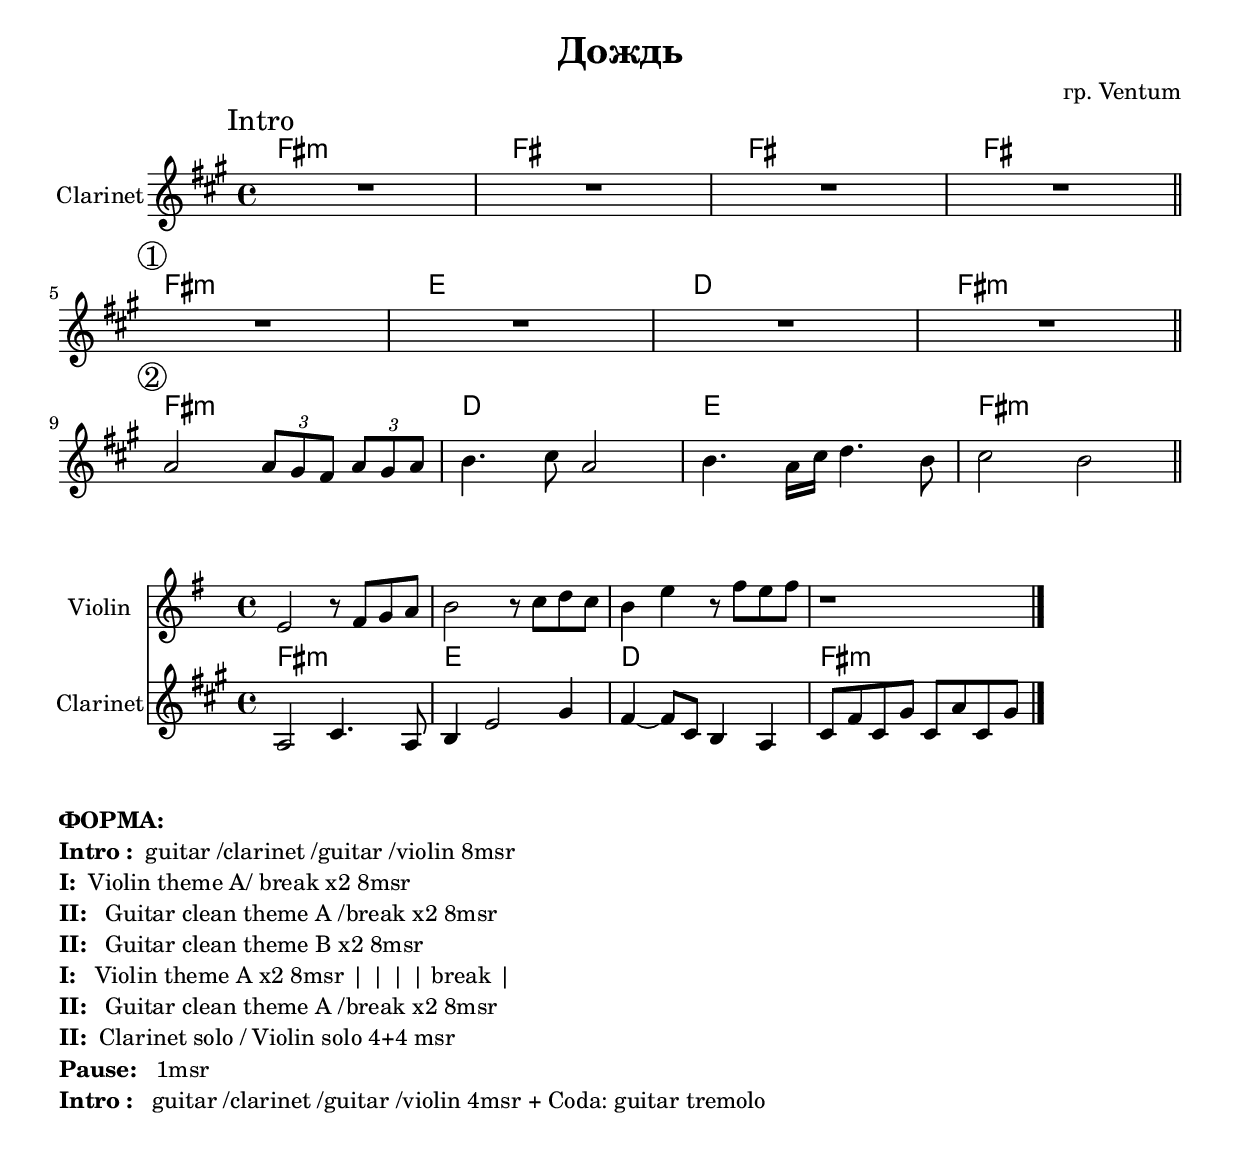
\version "2.18.2"

\header {
  title = "Дождь"
  composer = "гр. Ventum"
}

outKey = c' 

longBar = #(define-music-function (parser location ) ( ) #{ \once \override Staff.BarLine.bar-extent = #'(-3 . 3) #})

HrmIntro = \chordmode{e1:m e1 e e }
HrmA = \chordmode{e1:m d c e:m}
HrmB = \chordmode{e1:m c d e:m}

PIntro = {
	\tag #'Harmony {\HrmIntro}
	\tag #'Clarinet {\mark "Intro" R1*4 \bar "||"}
}

PA = {
	\tag #'Harmony {\HrmA}
	\tag #'Clarinet { \mark \markup{\circle "1"} R1*4  \bar "||"}
}

PB = {
	\tag #'Harmony {\HrmB}
	\tag #'Clarinet { \mark \markup{\circle "2"}
		\relative c''{g2 \tuplet 3/2 {g8 fis e} \tuplet 3/2 {g8 fis g} | a4. b8 g2 | a4. g16 b c4. a8 | b2 a \bar "||" }
	}
}


Music = {
	\PIntro \break
	\PA \break
	\PB \break
}

ViolinTheme = {
	\tag #'Harmony { \HrmA }
	\tag #'Violin {
		\relative c'{e2 r8 fis g a | b2 r8 c d c | b4 e r8 fis e fis | r1 \bar "|." }
	}
	\tag #'Clarinet {
		\relative c' {g2 b4. g8 | a4 d2 fis4 | e4~e8 b a4 g | b8 e b fis' b, g' b, fis' | }
	}
}

<<
	\new ChordNames{\transpose bes \outKey{
		\keepWithTag #'Harmony \Music
	}}
	\new Staff{ \transpose bes \outKey{
		\clef treble 
		\time 4/4
		\key e \minor
		\set Staff.instrumentName = "Clarinet"
		\compressFullBarRests

		\keepWithTag #'Clarinet \Music
		
	}}
>>

<<
	\new Staff{
		\clef treble
		\time 4/4
		\key e \minor
		\set Staff.instrumentName = "Violin"
		\keepWithTag #'Violin \ViolinTheme
	}
	\new ChordNames{\transpose bes c {
		\keepWithTag #'Harmony \ViolinTheme
	}}
	\new Staff{\transpose bes c'{
		\clef treble
		\time 4/4
		\key e \minor
		\set Staff.instrumentName = "Clarinet"
		\keepWithTag #'Clarinet \ViolinTheme
	}}
>>

\markup{\column{
	\line{\bold{"ФОРМА:"}}
	\line{\bold{"Intro :"} " guitar /clarinet /guitar /violin 8msr"}
	\line{\bold{"I: "} "Violin theme A/ break x2 8msr"}
	\line{\bold{"II:  "} "Guitar clean theme A /break x2 8msr"}
	\line{\bold{"II:  "} "Guitar clean theme B x2 8msr"}
	\line{\bold{"I:  "} "Violin theme A x2 8msr | | | | break |"}
	\line{\bold{"II:  "} "Guitar clean theme A /break x2 8msr"}
	\line{\bold{"II: "} "Clarinet solo / Violin solo 4+4 msr"}
	\line{\bold{"Pause:  "} "1msr"}
	\line{\bold{"Intro :  "} "guitar /clarinet /guitar /violin 4msr + Coda: guitar tremolo"}

}}
